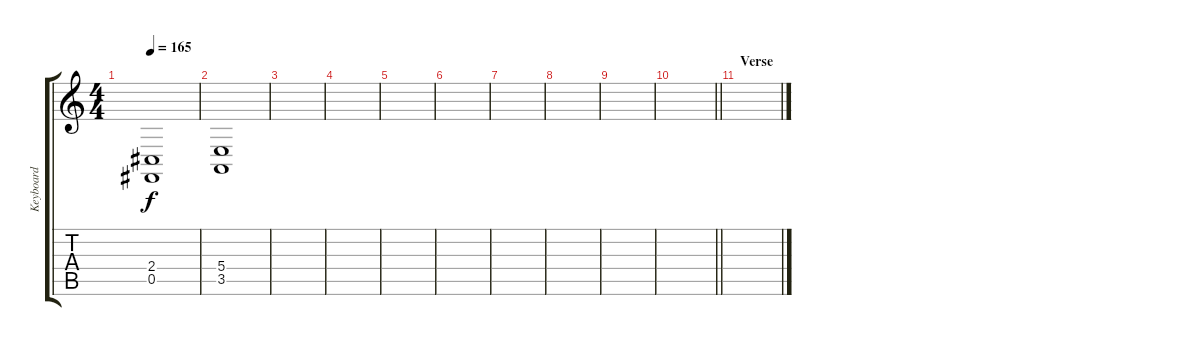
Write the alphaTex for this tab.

\track ("Keyboard" "Keyboard") {instrument lead2sawtooth}
\staff {score tabs}
\tuning (Db4 Ab3 E3 B2 Gb2 B1) {hide}
\ts (4 4)
\tempo 165
\clef g2
\ks c
(2.4 0.5).1{dy f} |
(5.4 3.5).1 |
|
|
|
|
|
|
|
\barLineRight lightlight
|
\section ("" "Verse")
